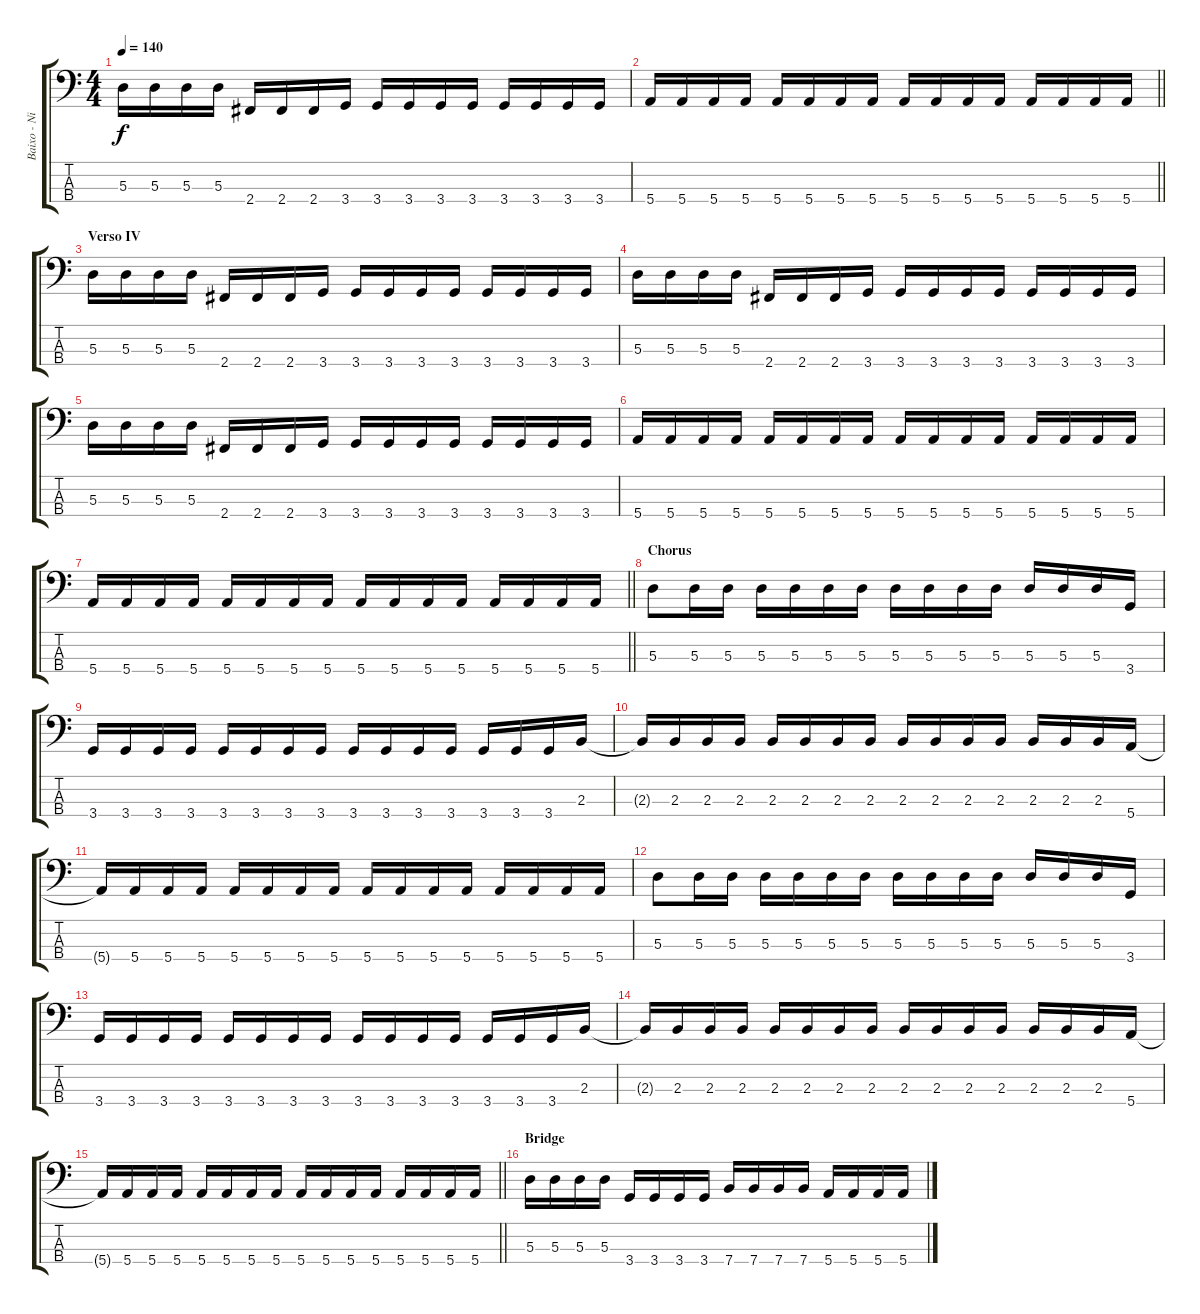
\track ("Baixo - Nikola" "Baixo - Ni") {instrument electricbasspick}
\staff {score tabs}
\tuning (G2 D2 A1 E1) {hide}
\ts (4 4)
\tempo 140
\clef f4
\ks c
5.3.16{dy f} 5.3.16 5.3.16 5.3.16 2.4.16 2.4.16 2.4.16 3.4.16 3.4.16 3.4.16 3.4.16 3.4.16 3.4.16 3.4.16 3.4.16 3.4.16 |
\barLineRight lightlight
5.4.16 5.4.16 5.4.16 5.4.16 5.4.16 5.4.16 5.4.16 5.4.16 5.4.16 5.4.16 5.4.16 5.4.16 5.4.16 5.4.16 5.4.16 5.4.16 |
\section ("" "Verso IV")
5.3.16 5.3.16 5.3.16 5.3.16 2.4.16 2.4.16 2.4.16 3.4.16 3.4.16 3.4.16 3.4.16 3.4.16 3.4.16 3.4.16 3.4.16 3.4.16 |
5.3.16 5.3.16 5.3.16 5.3.16 2.4.16 2.4.16 2.4.16 3.4.16 3.4.16 3.4.16 3.4.16 3.4.16 3.4.16 3.4.16 3.4.16 3.4.16 |
5.3.16 5.3.16 5.3.16 5.3.16 2.4.16 2.4.16 2.4.16 3.4.16 3.4.16 3.4.16 3.4.16 3.4.16 3.4.16 3.4.16 3.4.16 3.4.16 |
5.4.16 5.4.16 5.4.16 5.4.16 5.4.16 5.4.16 5.4.16 5.4.16 5.4.16 5.4.16 5.4.16 5.4.16 5.4.16 5.4.16 5.4.16 5.4.16 |
\barLineRight lightlight
5.4.16 5.4.16 5.4.16 5.4.16 5.4.16 5.4.16 5.4.16 5.4.16 5.4.16 5.4.16 5.4.16 5.4.16 5.4.16 5.4.16 5.4.16 5.4.16 |
\section ("" "Chorus")
5.3.8 5.3.16 5.3.16 5.3.16 5.3.16 5.3.16 5.3.16 5.3.16 5.3.16 5.3.16 5.3.16 5.3.16 5.3.16 5.3.16 3.4.16 |
3.4.16 3.4.16 3.4.16 3.4.16 3.4.16 3.4.16 3.4.16 3.4.16 3.4.16 3.4.16 3.4.16 3.4.16 3.4.16 3.4.16 3.4.16 2.3.16 |
2.3{t}.16 2.3.16 2.3.16 2.3.16 2.3.16 2.3.16 2.3.16 2.3.16 2.3.16 2.3.16 2.3.16 2.3.16 2.3.16 2.3.16 2.3.16 5.4.16 |
5.4{t}.16 5.4.16 5.4.16 5.4.16 5.4.16 5.4.16 5.4.16 5.4.16 5.4.16 5.4.16 5.4.16 5.4.16 5.4.16 5.4.16 5.4.16 5.4.16 |
5.3.8 5.3.16 5.3.16 5.3.16 5.3.16 5.3.16 5.3.16 5.3.16 5.3.16 5.3.16 5.3.16 5.3.16 5.3.16 5.3.16 3.4.16 |
3.4.16 3.4.16 3.4.16 3.4.16 3.4.16 3.4.16 3.4.16 3.4.16 3.4.16 3.4.16 3.4.16 3.4.16 3.4.16 3.4.16 3.4.16 2.3.16 |
2.3{t}.16 2.3.16 2.3.16 2.3.16 2.3.16 2.3.16 2.3.16 2.3.16 2.3.16 2.3.16 2.3.16 2.3.16 2.3.16 2.3.16 2.3.16 5.4.16 |
\barLineRight lightlight
5.4{t}.16 5.4.16 5.4.16 5.4.16 5.4.16 5.4.16 5.4.16 5.4.16 5.4.16 5.4.16 5.4.16 5.4.16 5.4.16 5.4.16 5.4.16 5.4.16 |
\section ("" "Bridge")
5.3.16 5.3.16 5.3.16 5.3.16 3.4.16 3.4.16 3.4.16 3.4.16 7.4.16 7.4.16 7.4.16 7.4.16 5.4.16 5.4.16 5.4.16 5.4.16
